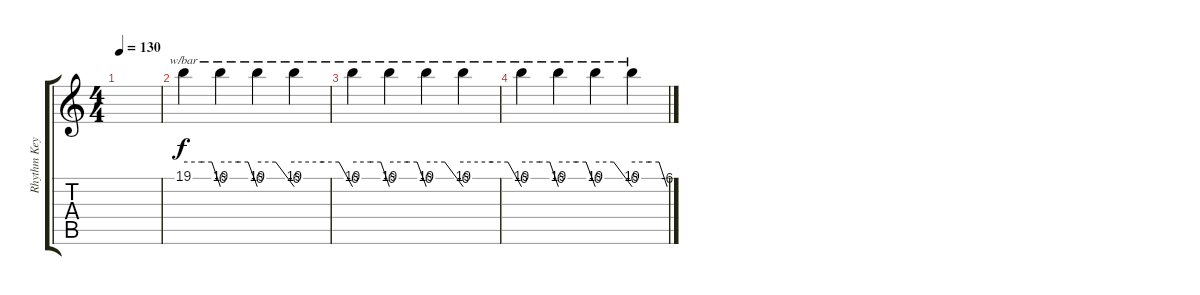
\track ("Rhythm Keyboard" "Rhythm Key") {instrument choiraahs}
\staff {score tabs}
\tuning (E4 B3 G3 D3 A2 E2) {hide}
\ts (4 4)
\tempo 130
\clef g2
\ks c
|
19.1.4{tbe (custom default 0 0 30 0 46 0 60 -24) volume 12 instrument distortionguitar} 19.1.4{tbe (custom default 0 0 30 0 45 0 60 -24)} 19.1.4{tbe (custom default 0 0 30 0 60 -24)} 19.1.4{tbe (custom default 0 0 30 0 46 0 60 -24)} |
19.1.4{tbe (custom default 0 0 30 0 46 0 60 -24) volume 12 instrument distortionguitar} 19.1.4{tbe (custom default 0 0 30 0 45 0 60 -24)} 19.1.4{tbe (custom default 0 0 30 0 60 -24)} 19.1.4{tbe (custom default 0 0 30 0 46 0 60 -24)} |
19.1.4{tbe (custom default 0 0 30 0 46 0 60 -24) volume 12 instrument distortionguitar} 19.1.4{tbe (custom default 0 0 30 0 45 0 60 -24)} 19.1.4{tbe (custom default 0 0 30 0 60 -24)} 19.1.4{tbe (custom default 0 0 30 0 46 0 60 -24)}
